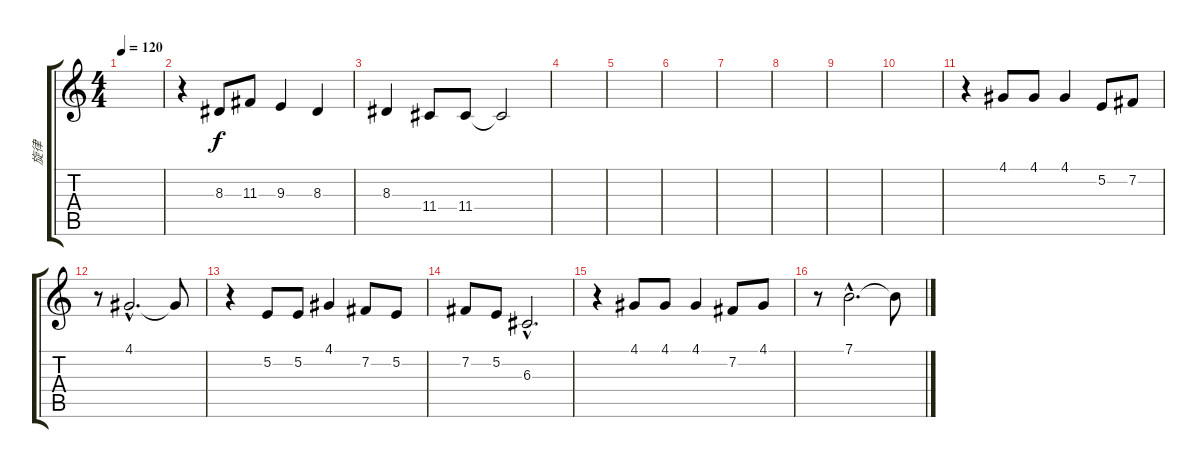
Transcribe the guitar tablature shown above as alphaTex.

\track ("旋律" "旋律") {instrument baritonesax}
\staff {score tabs}
\tuning (E4 B3 G3 D3 A2 E2) {hide}
\ts (4 4)
\tempo 120
\clef g2
\ks c
|
r.4 8.3.8 11.3.8 9.3.4 8.3.4 |
8.3.4 11.4.8 11.4.8 11.4{t}.2 |
|
|
|
|
|
|
|
r.4 4.1.8 4.1.8 4.1.4 5.2.8 7.2.8 |
r.8 4.1{hac}.2{d} 4.1{t}.8 |
r.4 5.2.8 5.2.8 4.1.4 7.2.8 5.2.8 |
7.2.8 5.2.8 6.3{hac}.2{d} |
r.4 4.1.8 4.1.8 4.1.4 7.2.8 4.1.8 |
r.8 7.1{hac}.2{d} 7.1{t}.8
